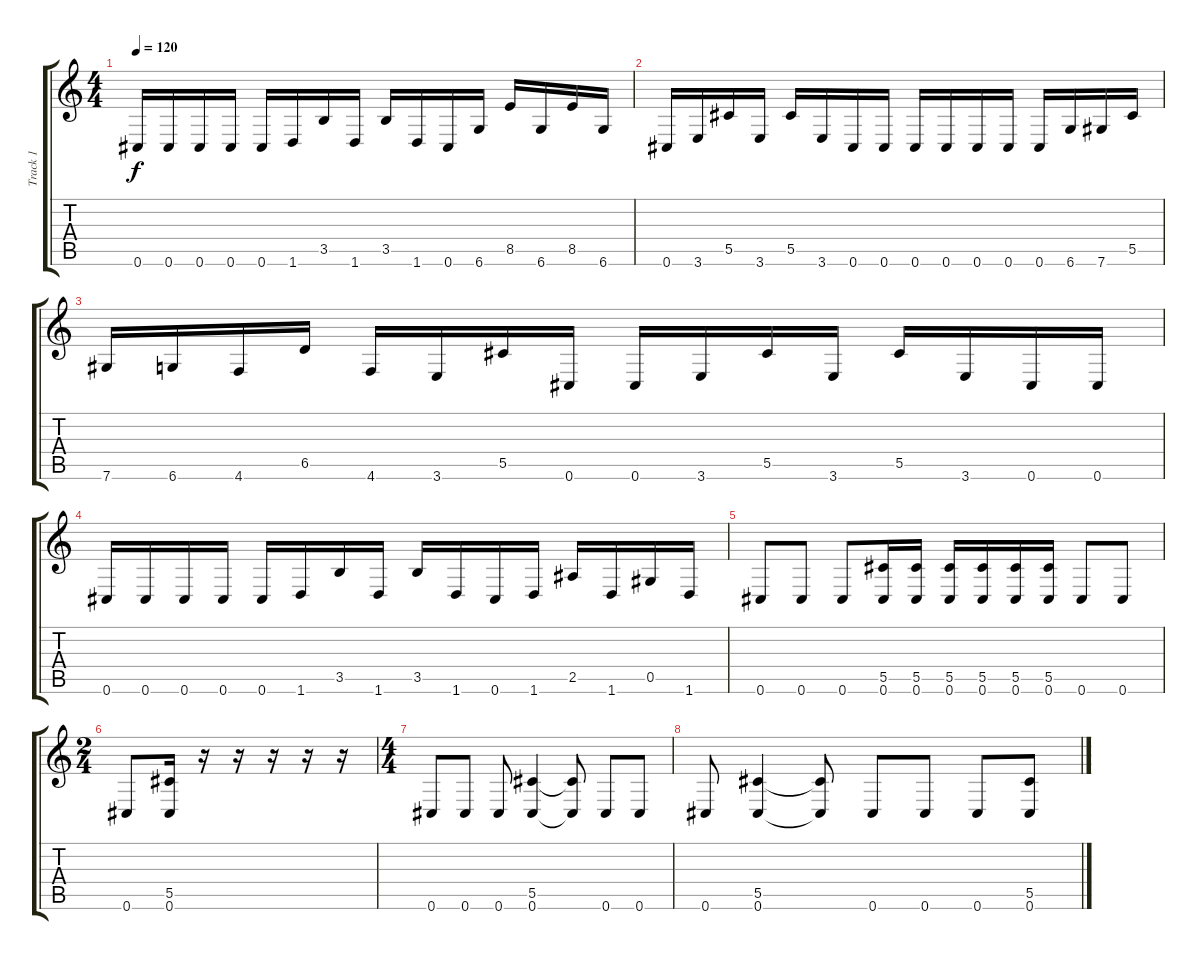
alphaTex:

\track ("Track 1" "Track 1") {instrument distortionguitar}
\staff {score tabs}
\tuning (Eb4 Bb3 Gb3 Db3 Ab2 Db2) {hide}
\ts (4 4)
\tempo 120
\clef g2
\ks c
0.6.16{dy f} 0.6.16 0.6.16 0.6.16 0.6.16 1.6.16 3.5.16 1.6.16 3.5.16 1.6.16 0.6.16 6.6.16 8.5.16 6.6.16 8.5.16 6.6.16 |
0.6.16 3.6.16 5.5.16 3.6.16 5.5.16 3.6.16 0.6.16 0.6.16 0.6.16 0.6.16 0.6.16 0.6.16 0.6.16 6.6.16 7.6.16 5.5.16 |
7.6.16 6.6.16 4.6.16 6.5.16 4.6.16 3.6.16 5.5.16 0.6.16 0.6.16 3.6.16 5.5.16 3.6.16 5.5.16 3.6.16 0.6.16 0.6.16 |
0.6.16 0.6.16 0.6.16 0.6.16 0.6.16 1.6.16 3.5.16 1.6.16 3.5.16 1.6.16 0.6.16 1.6.16 2.5.16 1.6.16 0.5.16 1.6.16 |
0.6.8 0.6.8 0.6.8 (5.5 0.6).16 (5.5 0.6).16 (5.5 0.6).16 (5.5 0.6).16 (5.5 0.6).16 (5.5 0.6).16 0.6.8 0.6.8 |
\ts (2 4)
0.6.8 (5.5 0.6).16 r.16 r.16 r.16 r.16 r.16 |
\ts (4 4)
0.6.8 0.6.8 0.6.8 (5.5 0.6).4 (5.5{t} 0.6{t}).8 0.6.8 0.6.8 |
0.6.8 (5.5 0.6).4 (5.5{t} 0.6{t}).8 0.6.8 0.6.8 0.6.8 (5.5 0.6).8
